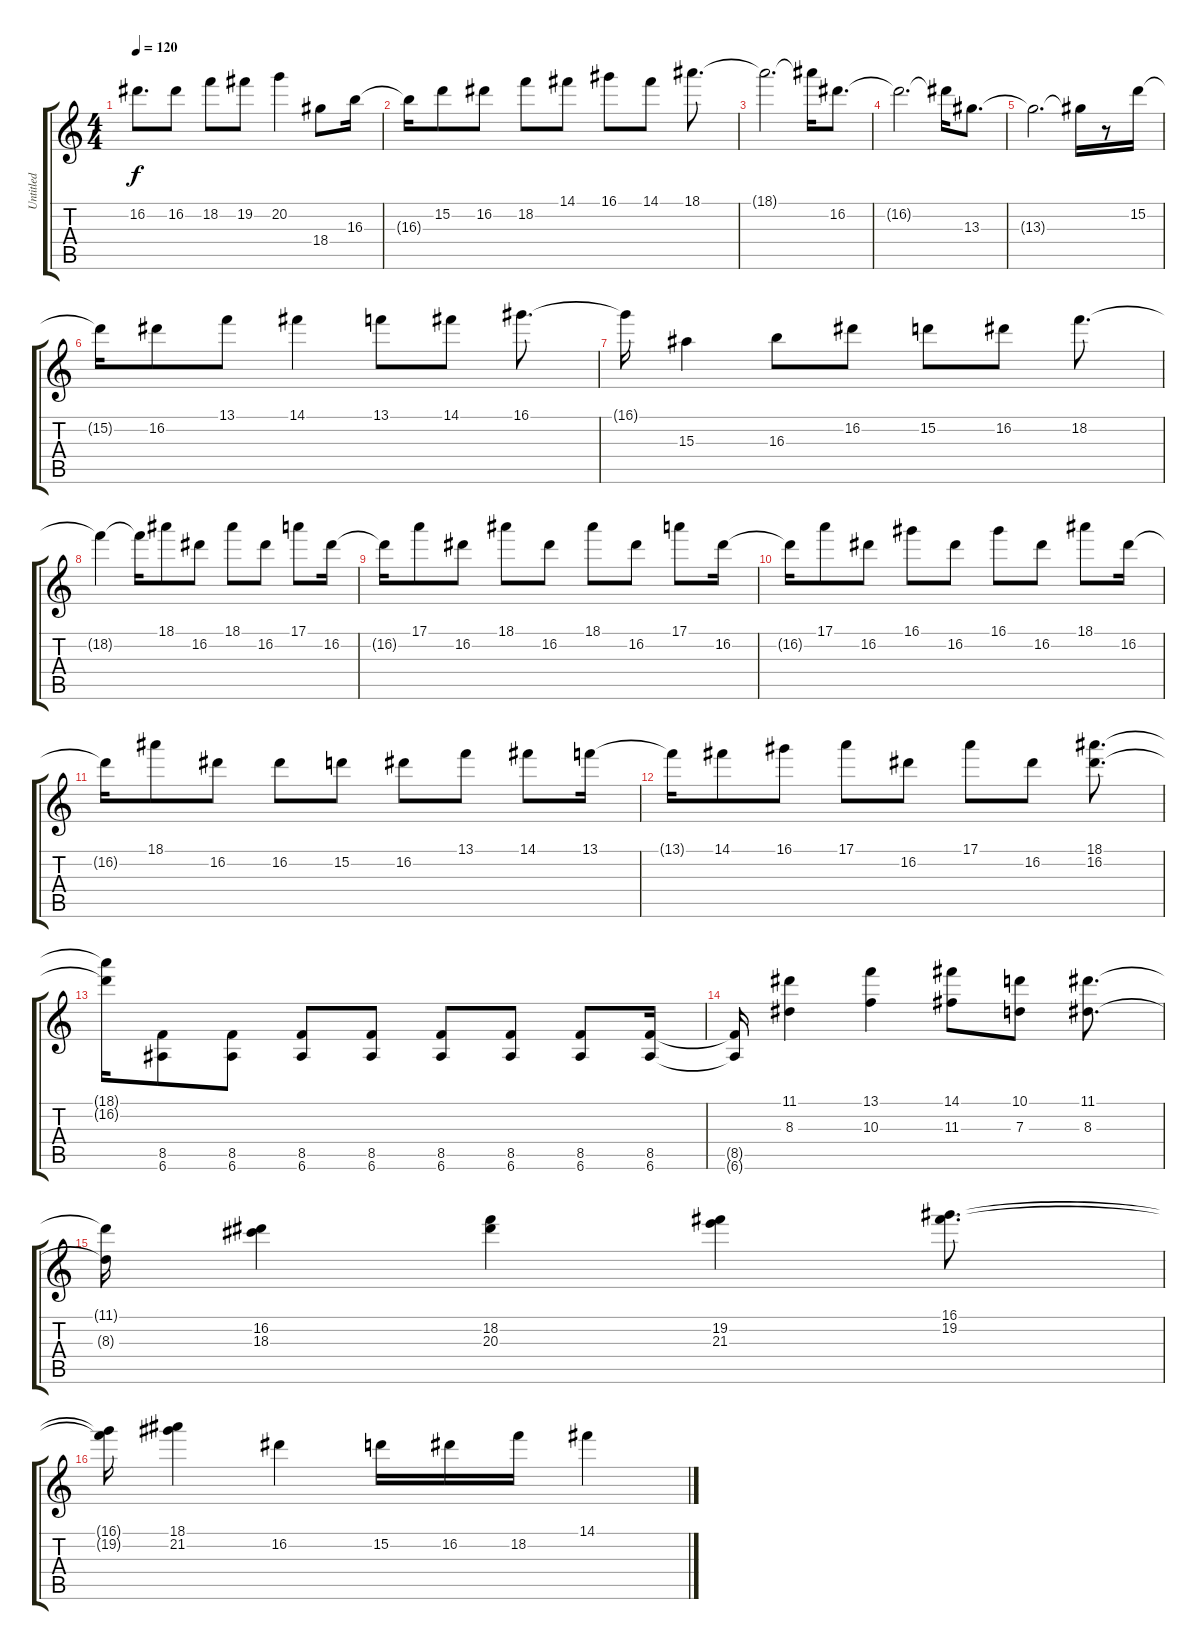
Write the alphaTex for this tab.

\track ("Untitled" "Untitled") {instrument acousticguitarnylon}
\staff {score tabs}
\tuning (E4 B3 G3 D3 A2 E2) {hide}
\ts (4 4)
\tempo 120
\clef g2
\ks c
16.2{t}.8{d dy f} 16.2.8 18.2.8 19.2.8 20.2.4 18.4.8 16.3.16 |
16.3{t}.16 15.2.8 16.2.8 18.2.8 14.1.8 16.1.8 14.1.8 18.1.8{d} |
18.1{t}.2{d} 18.1{t}.16 16.2.8{d} |
16.2{t}.2{d} 16.2{t}.16 13.3.8{d} |
13.3{t}.2{d} 13.3{t}.16 r.8 15.2.16 |
15.2{t}.16 16.2.8 13.1.8 14.1.4 13.1.8 14.1.8 16.1.8{d} |
16.1{t}.16 15.3.4 16.3.8 16.2.8 15.2.8 16.2.8 18.2.8{d} |
18.2{t}.4 18.2{t}.16 18.1.8 16.2.8 18.1.8 16.2.8 17.1.8 16.2.16 |
16.2{t}.16 17.1.8 16.2.8 18.1.8 16.2.8 18.1.8 16.2.8 17.1.8 16.2.16 |
16.2{t}.16 17.1.8 16.2.8 16.1.8 16.2.8 16.1.8 16.2.8 18.1.8 16.2.16 |
16.2{t}.16 18.1.8 16.2.8 16.2.8 15.2.8 16.2.8 13.1.8 14.1.8 13.1.16 |
13.1{t}.16 14.1.8 16.1.8 17.1.8 16.2.8 17.1.8 16.2.8 (18.1 16.2).8{d} |
(18.1{t} 16.2{t}).16 (8.5 6.6).8 (8.5 6.6).8 (8.5 6.6).8 (8.5 6.6).8 (8.5 6.6).8 (8.5 6.6).8 (8.5 6.6).8 (8.5 6.6).16 |
(8.5{t} 6.6{t}).16 (11.1 8.3).4 (13.1 10.3).4 (14.1 11.3).8 (10.1 7.3).8 (11.1 8.3).8{d} |
(11.1{t} 8.3{t}).16 (16.2 18.3).4 (18.2 20.3).4 (19.2 21.3).4 (16.1 19.2).8{d} |
(16.1{t} 19.2{t}).16 (18.1 21.2).4 16.2.4 15.2.16 16.2.16 18.2.16 14.1.4
